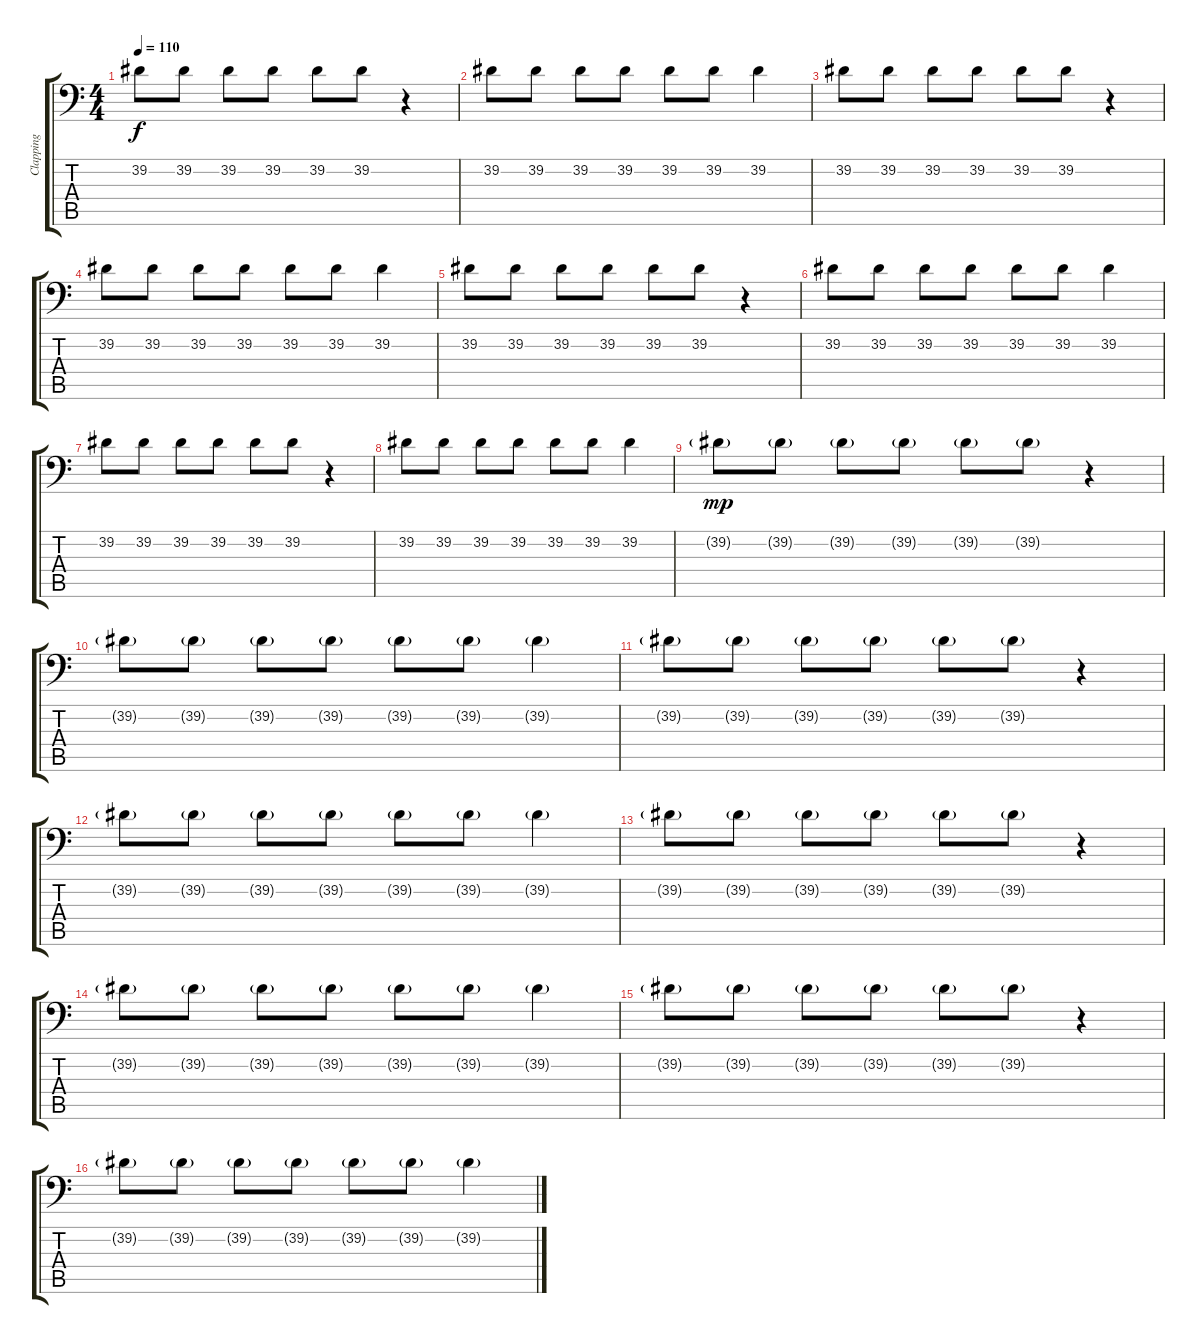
\track ("Clapping" "Clapping") {instrument acousticgrandpiano}
\staff {score tabs}
\tuning (C-1 C-1 C-1 C-1 C-1 C-1) {hide}
\ts (4 4)
\tempo 110
\clef f4
\ks c
39.2.8{dy f} 39.2.8 39.2.8 39.2.8 39.2.8 39.2.8 r.4 |
39.2.8 39.2.8 39.2.8 39.2.8 39.2.8 39.2.8 39.2.4 |
39.2.8 39.2.8 39.2.8 39.2.8 39.2.8 39.2.8 r.4 |
39.2.8 39.2.8 39.2.8 39.2.8 39.2.8 39.2.8 39.2.4 |
39.2.8 39.2.8 39.2.8 39.2.8 39.2.8 39.2.8 r.4 |
39.2.8 39.2.8 39.2.8 39.2.8 39.2.8 39.2.8 39.2.4 |
39.2.8 39.2.8 39.2.8 39.2.8 39.2.8 39.2.8 r.4 |
39.2.8 39.2.8 39.2.8 39.2.8 39.2.8 39.2.8 39.2.4 |
39.2{g}.8{dy mp} 39.2{g}.8 39.2{g}.8 39.2{g}.8 39.2{g}.8 39.2{g}.8 r.4 |
39.2{g}.8 39.2{g}.8 39.2{g}.8 39.2{g}.8 39.2{g}.8 39.2{g}.8 39.2{g}.4 |
39.2{g}.8 39.2{g}.8 39.2{g}.8 39.2{g}.8 39.2{g}.8 39.2{g}.8 r.4 |
39.2{g}.8 39.2{g}.8 39.2{g}.8 39.2{g}.8 39.2{g}.8 39.2{g}.8 39.2{g}.4 |
39.2{g}.8 39.2{g}.8 39.2{g}.8 39.2{g}.8 39.2{g}.8 39.2{g}.8 r.4 |
39.2{g}.8 39.2{g}.8 39.2{g}.8 39.2{g}.8 39.2{g}.8 39.2{g}.8 39.2{g}.4 |
39.2{g}.8 39.2{g}.8 39.2{g}.8 39.2{g}.8 39.2{g}.8 39.2{g}.8 r.4 |
39.2{g}.8 39.2{g}.8 39.2{g}.8 39.2{g}.8 39.2{g}.8 39.2{g}.8 39.2{g}.4
